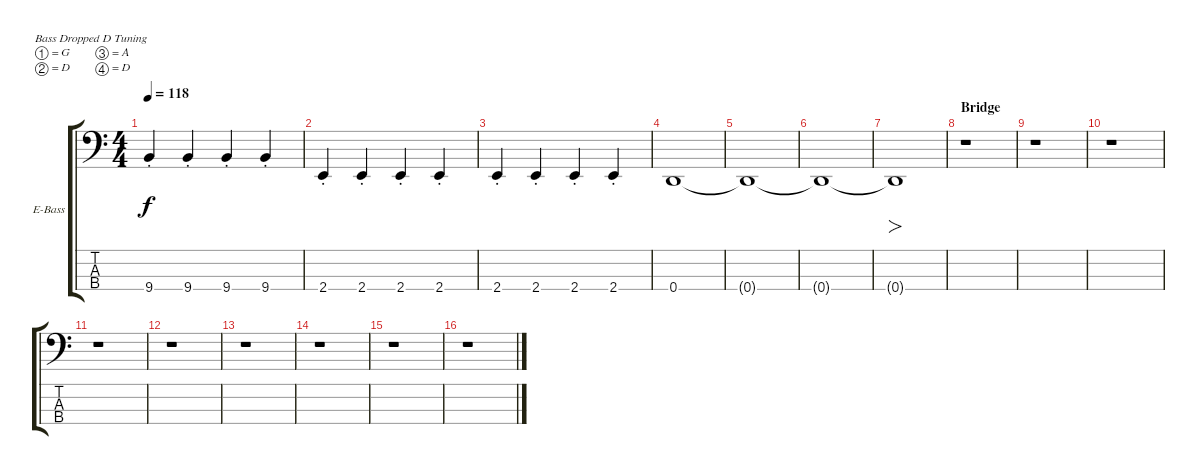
\bracketExtendMode groupsimilarinstruments
\firstSystemTrackNameOrientation horizontal
\otherSystemsTrackNameOrientation horizontal
\track ("Bass" "E-Bass") {instrument electricbassfinger}
\staff {score tabs}
\tuning (G2 D2 A1 D1)
\ts (4 4)
\tempo 118
\clef f4
\ks c
9.4{st}.4{dy f} 9.4{st}.4 9.4{st}.4 9.4{st}.4 |
2.4{st}.4 2.4{st}.4 2.4{st}.4 2.4{st}.4 |
2.4{st}.4 2.4{st}.4 2.4{st}.4 2.4{st}.4 |
0.4.1 |
0.4{t}.1 |
0.4{t}.1 |
0.4{t}.1{fo} |
\section ("" "Bridge")
r.1 |
r.1 |
r.1 |
r.1 |
r.1 |
r.1 |
r.1 |
r.1 |
r.1
